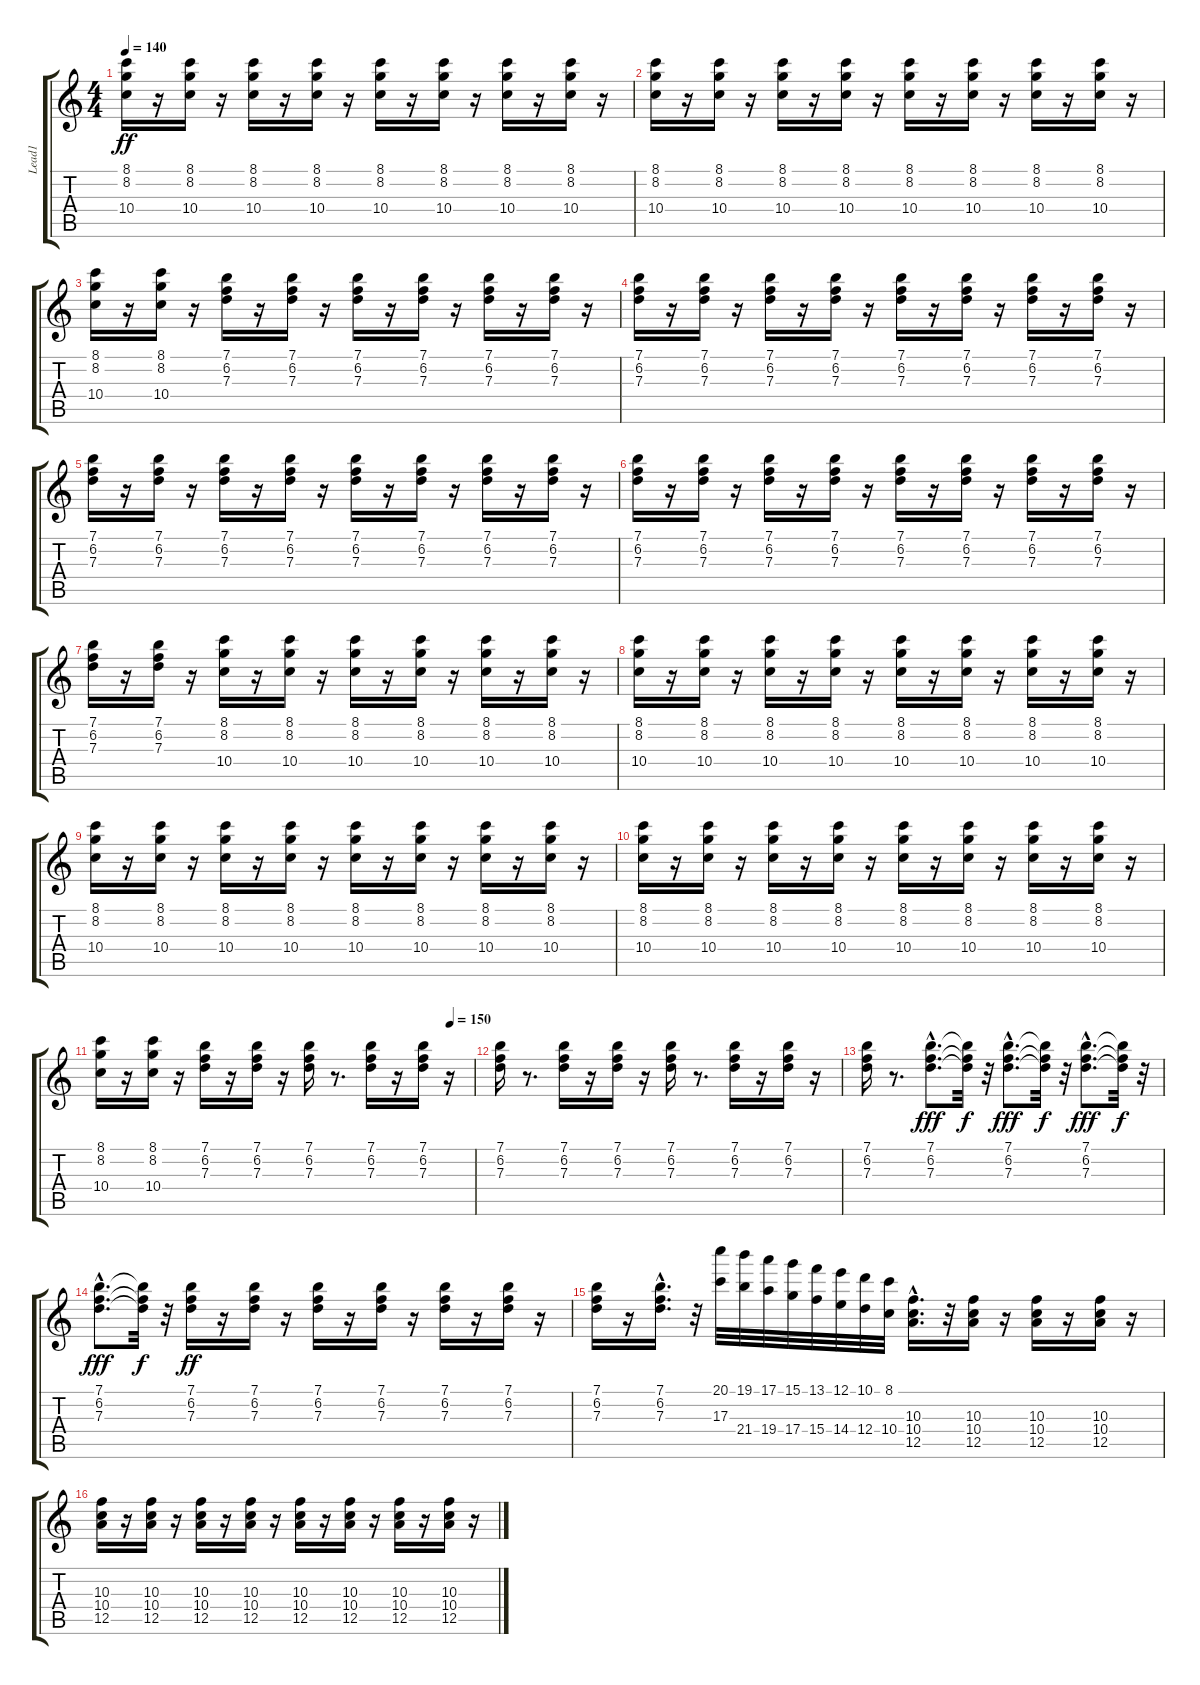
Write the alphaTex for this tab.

\track ("Lead1" "Lead1") {instrument distortionguitar}
\staff {score tabs}
\tuning (E4 B3 G3 D3 A2 E2) {hide}
\ts (4 4)
\tempo 140
\clef g2
\ks c
(8.1 8.2 10.4).16{dy ff} r.16 (8.1 8.2 10.4).16 r.16 (8.1 8.2 10.4).16 r.16 (8.1 8.2 10.4).16 r.16 (8.1 8.2 10.4).16 r.16 (8.1 8.2 10.4).16 r.16 (8.1 8.2 10.4).16 r.16 (8.1 8.2 10.4).16 r.16 |
(8.1 8.2 10.4).16 r.16 (8.1 8.2 10.4).16 r.16 (8.1 8.2 10.4).16 r.16 (8.1 8.2 10.4).16 r.16 (8.1 8.2 10.4).16 r.16 (8.1 8.2 10.4).16 r.16 (8.1 8.2 10.4).16 r.16 (8.1 8.2 10.4).16 r.16 |
(8.1 8.2 10.4).16 r.16 (8.1 8.2 10.4).16 r.16 (7.1 6.2 7.3).16 r.16 (7.1 6.2 7.3).16 r.16 (7.1 6.2 7.3).16 r.16 (7.1 6.2 7.3).16 r.16 (7.1 6.2 7.3).16 r.16 (7.1 6.2 7.3).16 r.16 |
(7.1 6.2 7.3).16 r.16 (7.1 6.2 7.3).16 r.16 (7.1 6.2 7.3).16 r.16 (7.1 6.2 7.3).16 r.16 (7.1 6.2 7.3).16 r.16 (7.1 6.2 7.3).16 r.16 (7.1 6.2 7.3).16 r.16 (7.1 6.2 7.3).16 r.16 |
(7.1 6.2 7.3).16 r.16 (7.1 6.2 7.3).16 r.16 (7.1 6.2 7.3).16 r.16 (7.1 6.2 7.3).16 r.16 (7.1 6.2 7.3).16 r.16 (7.1 6.2 7.3).16 r.16 (7.1 6.2 7.3).16 r.16 (7.1 6.2 7.3).16 r.16 |
(7.1 6.2 7.3).16 r.16 (7.1 6.2 7.3).16 r.16 (7.1 6.2 7.3).16 r.16 (7.1 6.2 7.3).16 r.16 (7.1 6.2 7.3).16 r.16 (7.1 6.2 7.3).16 r.16 (7.1 6.2 7.3).16 r.16 (7.1 6.2 7.3).16 r.16 |
(7.1 6.2 7.3).16 r.16 (7.1 6.2 7.3).16 r.16 (8.1 8.2 10.4).16 r.16 (8.1 8.2 10.4).16 r.16 (8.1 8.2 10.4).16 r.16 (8.1 8.2 10.4).16 r.16 (8.1 8.2 10.4).16 r.16 (8.1 8.2 10.4).16 r.16 |
(8.1 8.2 10.4).16 r.16 (8.1 8.2 10.4).16 r.16 (8.1 8.2 10.4).16 r.16 (8.1 8.2 10.4).16 r.16 (8.1 8.2 10.4).16 r.16 (8.1 8.2 10.4).16 r.16 (8.1 8.2 10.4).16 r.16 (8.1 8.2 10.4).16 r.16 |
(8.1 8.2 10.4).16 r.16 (8.1 8.2 10.4).16 r.16 (8.1 8.2 10.4).16 r.16 (8.1 8.2 10.4).16 r.16 (8.1 8.2 10.4).16 r.16 (8.1 8.2 10.4).16 r.16 (8.1 8.2 10.4).16 r.16 (8.1 8.2 10.4).16 r.16 |
(8.1 8.2 10.4).16 r.16 (8.1 8.2 10.4).16 r.16 (8.1 8.2 10.4).16 r.16 (8.1 8.2 10.4).16 r.16 (8.1 8.2 10.4).16 r.16 (8.1 8.2 10.4).16 r.16 (8.1 8.2 10.4).16 r.16 (8.1 8.2 10.4).16 r.16 |
\tempo (150 0.9375)
(8.1 8.2 10.4).16 r.16 (8.1 8.2 10.4).16 r.16 (7.1 6.2 7.3).16{instrument electricguitarclean} r.16 (7.1 6.2 7.3).16 r.16 (7.1 6.2 7.3).16 r.8{d} (7.1 6.2 7.3).16 r.16 (7.1 6.2 7.3).16 r.16 |
(7.1 6.2 7.3).16 r.8{d} (7.1 6.2 7.3).16 r.16 (7.1 6.2 7.3).16 r.16 (7.1 6.2 7.3).16 r.8{d} (7.1 6.2 7.3).16 r.16 (7.1 6.2 7.3).16 r.16 |
(7.1 6.2 7.3).16 r.8{d} (7.1{hac} 6.2{hac} 7.3{hac}).8{d dy fff} (7.1{t} 6.2{t} 7.3{t}).32{dy f} r.32 (7.1{hac} 6.2{hac} 7.3{hac}).8{d dy fff} (7.1{t} 6.2{t} 7.3{t}).32{dy f} r.32 (7.1{hac} 6.2{hac} 7.3{hac}).8{d dy fff} (7.1{t} 6.2{t} 7.3{t}).32{dy f} r.32 |
(7.1{hac} 6.2{hac} 7.3{hac}).8{d dy fff} (7.1{t} 6.2{t} 7.3{t}).32{dy f} r.32 (7.1 6.2 7.3).16{dy ff} r.16 (7.1 6.2 7.3).16 r.16 (7.1 6.2 7.3).16 r.16 (7.1 6.2 7.3).16 r.16 (7.1 6.2 7.3).16 r.16 (7.1 6.2 7.3).16 r.16 |
(7.1 6.2 7.3).16 r.16 (7.1{hac} 6.2{hac} 7.3{hac}).16{d} r.32 (20.1 17.3).32 (19.1 21.4).32 (17.1 19.4).32 (15.1 17.4).32 (13.1 15.4).32 (12.1 14.4).32 (10.1 12.4).32 (8.1 10.4).32 (10.3{hac} 10.4{hac} 12.5{hac}).16{d instrument tuba} r.32 (10.3 10.4 12.5).16 r.16 (10.3 10.4 12.5).16 r.16 (10.3 10.4 12.5).16 r.16 |
(10.3 10.4 12.5).16 r.16 (10.3 10.4 12.5).16 r.16 (10.3 10.4 12.5).16 r.16 (10.3 10.4 12.5).16 r.16 (10.3 10.4 12.5).16 r.16 (10.3 10.4 12.5).16 r.16 (10.3 10.4 12.5).16 r.16 (10.3 10.4 12.5).16 r.16
